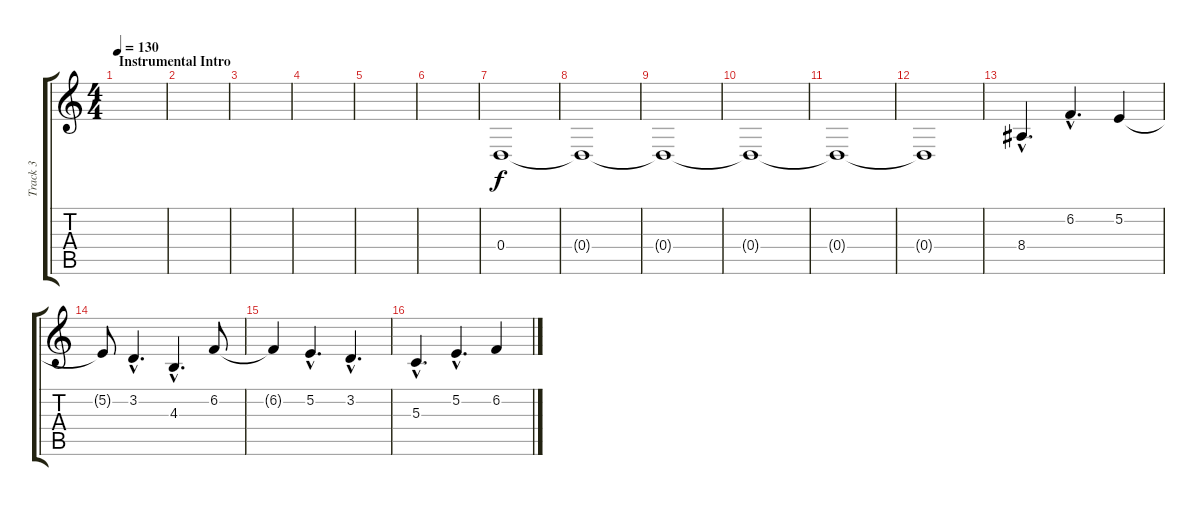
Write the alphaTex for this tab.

\track ("Track 3" "Track 3") {instrument violin}
\staff {score tabs}
\tuning (E4 B3 G3 D3 A2 D2) {hide}
\ts (4 4)
\section ("" "Instrumental Intro")
\tempo 130
\clef g2
\ks c
|
|
|
|
|
|
0.4.1 |
0.4{t}.1 |
0.4{t}.1 |
0.4{t}.1 |
0.4{t}.1 |
0.4{t}.1 |
8.4{hac}.4{d} 6.2{hac}.4{d} 5.2.4 |
5.2{t}.8 3.2{hac}.4{d} 4.3{hac}.4{d} 6.2.8 |
6.2{t}.4 5.2{hac}.4{d} 3.2{hac}.4{d} |
5.3{hac}.4{d} 5.2{hac}.4{d} 6.2.4
